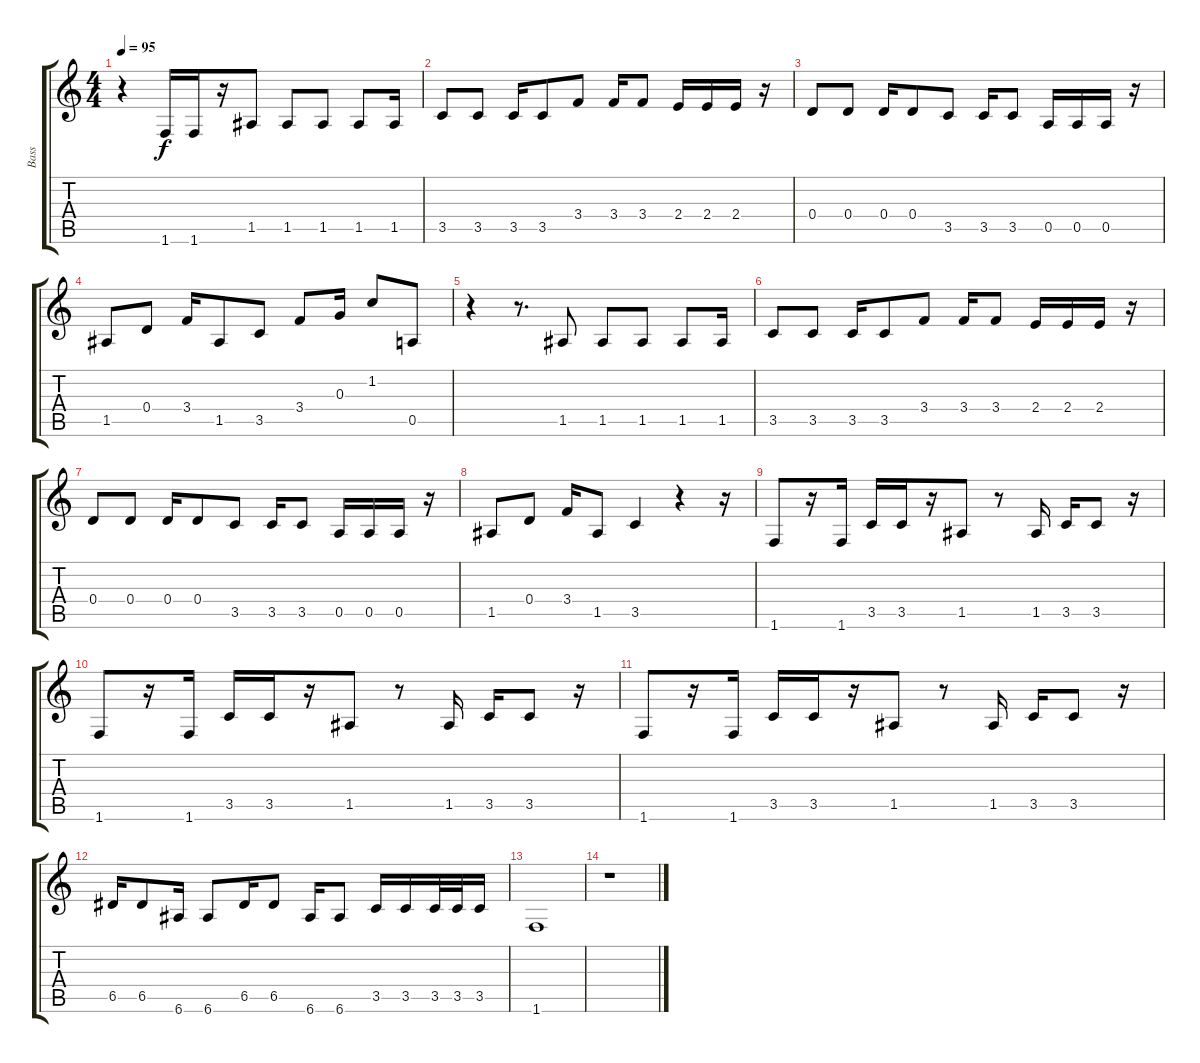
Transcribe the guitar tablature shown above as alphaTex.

\track ("Bass" "Bass") {instrument electricbasspick}
\staff {score tabs}
\tuning (E4 B3 G3 D3 A2 E2) {hide}
\ts (4 4)
\tempo 95
\clef g2
\ks c
r.4{dy f} 1.6.16 1.6.16 r.16 1.5.8 1.5.8 1.5.8 1.5.8 1.5.16 |
3.5.8 3.5.8 3.5.16 3.5.8 3.4.8 3.4.16 3.4.8 2.4.16 2.4.16 2.4.16 r.16 |
0.4.8 0.4.8 0.4.16 0.4.8 3.5.8 3.5.16 3.5.8 0.5.16 0.5.16 0.5.16 r.16 |
1.5.8 0.4.8 3.4.16 1.5.8 3.5.8 3.4.8 0.3.16 1.2.8 0.5.8 |
r.4 r.8{d} 1.5.8 1.5.8 1.5.8 1.5.8 1.5.16 |
3.5.8 3.5.8 3.5.16 3.5.8 3.4.8 3.4.16 3.4.8 2.4.16 2.4.16 2.4.16 r.16 |
0.4.8 0.4.8 0.4.16 0.4.8 3.5.8 3.5.16 3.5.8 0.5.16 0.5.16 0.5.16 r.16 |
1.5.8 0.4.8 3.4.16 1.5.8 3.5.4 r.4 r.16 |
1.6.8 r.16 1.6.16 3.5.16 3.5.16 r.16 1.5.8 r.8 1.5.16 3.5.16 3.5.8 r.16 |
1.6.8 r.16 1.6.16 3.5.16 3.5.16 r.16 1.5.8 r.8 1.5.16 3.5.16 3.5.8 r.16 |
1.6.8 r.16 1.6.16 3.5.16 3.5.16 r.16 1.5.8 r.8 1.5.16 3.5.16 3.5.8 r.16 |
6.5.16 6.5.8 6.6.16 6.6.8 6.5.16 6.5.8 6.6.16 6.6.8 3.5.16 3.5.16 3.5.32 3.5.32 3.5.16 |
1.6.1 |
r.1
